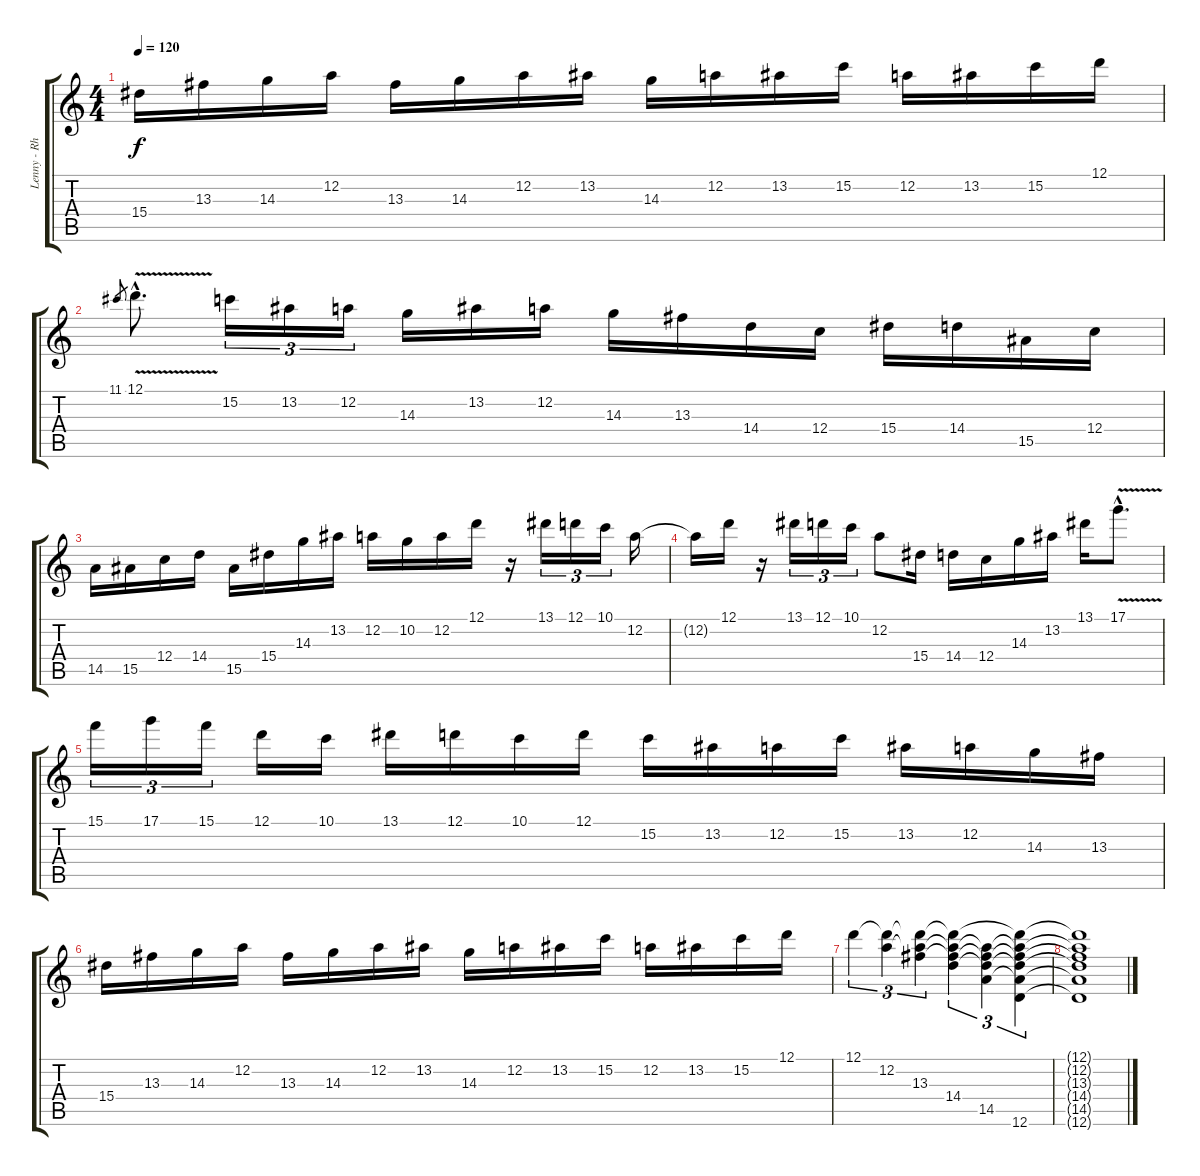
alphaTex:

\track ("Lenny - Rhytm/Lead" "Lenny - Rh") {instrument distortionguitar}
\staff {score tabs}
\tuning (D4 A3 F3 C3 G2 D2) {hide}
\ts (4 4)
\tempo 120
\clef g2
\ks c
15.4.16{dy f} 13.3.16 14.3.16 12.2.16 13.3.16 14.3.16 12.2.16 13.2.16 14.3.16 12.2.16 13.2.16 15.2.16 12.2.16 13.2.16 15.2.16 12.1.16 |
11.1.8{gr} 12.1{v hac}.8{d} 15.2.16{tu (3 2)} 13.2.16{tu (3 2)} 12.2.16{tu (3 2)} 14.3.16 13.2.16 12.2.16 14.3.16 13.3.16 14.4.16 12.4.16 15.4.16 14.4.16 15.5.16 12.4.16 |
14.5.16 15.5.16 12.4.16 14.4.16 15.5.16 15.4.16 14.3.16 13.2.16 12.2.16 10.2.16 12.2.16 12.1.16 r.16 13.1.16{tu (3 2)} 12.1.16{tu (3 2)} 10.1.16{tu (3 2)} 12.2.16 |
12.2{t}.16 12.1.16 r.16 13.1.16{tu (3 2)} 12.1.16{tu (3 2)} 10.1.16{tu (3 2)} 12.2.8 15.4.16 14.4.16 12.4.16 14.3.16 13.2.16 13.1.16 17.1{v hac}.8{d} |
15.1.16{tu (3 2)} 17.1.16{tu (3 2)} 15.1.16{tu (3 2)} 12.1.16 10.1.16 13.1.16 12.1.16 10.1.16 12.1.16 15.2.16 13.2.16 12.2.16 15.2.16 13.2.16 12.2.16 14.3.16 13.3.16 |
15.4.16 13.3.16 14.3.16 12.2.16 13.3.16 14.3.16 12.2.16 13.2.16 14.3.16 12.2.16 13.2.16 15.2.16 12.2.16 13.2.16 15.2.16 12.1.16 |
12.1.4{tu (3 2)} (12.1{t} 12.2).4{tu (3 2)} (12.1{t} 12.2{t} 13.3).4{tu (3 2)} (12.1{t} 12.2{t} 13.3{t} 14.4).4{tu (3 2)} (12.2{t} 13.3{t} 14.4{t} 14.5).4{tu (3 2)} (12.1{t} 12.2{t} 13.3{t} 14.4{t} 14.5{t} 12.6).4{tu (3 2)} |
(12.1{t} 12.2{t} 13.3{t} 14.4{t} 14.5{t} 12.6{t}).1
